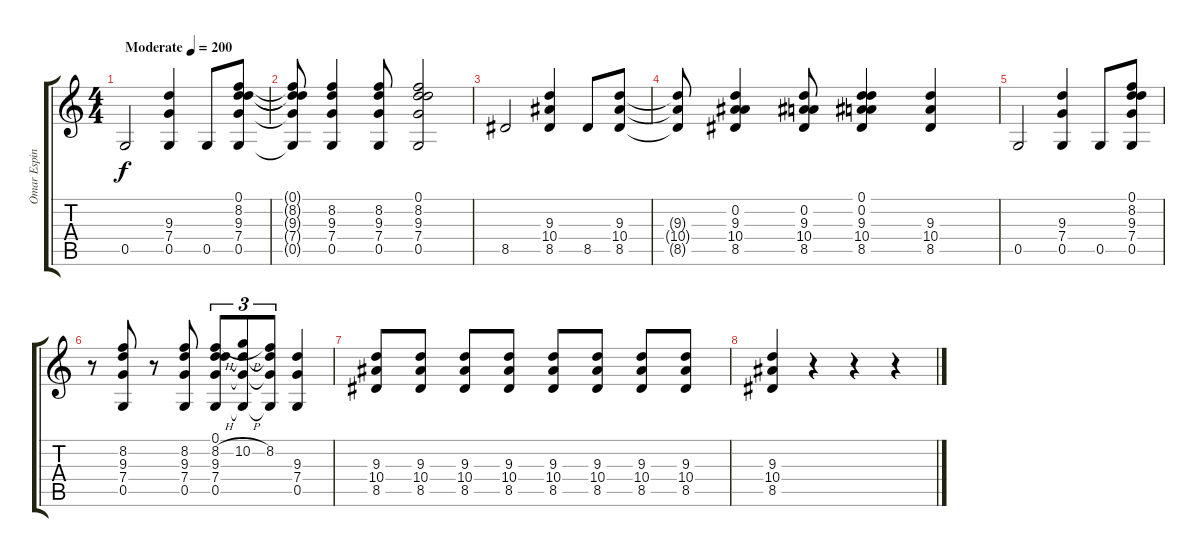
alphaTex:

\track ("Omar Espinosa - Guitar Clean" "Omar Espin") {instrument electricguitarclean}
\staff {score tabs}
\tuning (D4 A3 F3 C3 G2 C2) {hide}
\ts (4 4)
\tempo (200 "Moderate")
\clef g2
\ks c
0.5.2{dy f instrument electricguitarclean} (9.3 7.4 0.5).4 0.5.8 (0.1 8.2 9.3 7.4 0.5).8 |
(0.1{t} 8.2{t} 9.3{t} 7.4{t} 0.5{t}).8 (8.2 9.3 7.4 0.5).4 (8.2 9.3 7.4 0.5).8 (0.1 8.2 9.3 7.4 0.5).2 |
8.5.2 (9.3 10.4 8.5).4 8.5.8 (9.3 10.4 8.5).8 |
(9.3{t} 10.4{t} 8.5{t}).8 (0.2 9.3 10.4 8.5).4 (0.2 9.3 10.4 8.5).8 (0.1 0.2 9.3 10.4 8.5).4 (9.3 10.4 8.5).4 |
0.5.2 (9.3 7.4 0.5).4 0.5.8 (0.1 8.2 9.3 7.4 0.5).8 |
r.8 (8.2 9.3 7.4 0.5).8 r.8 (8.2 9.3 7.4 0.5).8 (0.1 8.2{h} 9.3 7.4 0.5).8{tu (3 2)} (10.2{h} 9.3{t} 7.4{t} 0.5{t}).8{tu (3 2)} (8.2 9.3{t} 7.4{t} 0.5{t}).8{tu (3 2)} (9.3 7.4 0.5).4 |
(9.3 10.4 8.5).8 (9.3 10.4 8.5).8 (9.3 10.4 8.5).8 (9.3 10.4 8.5).8 (9.3 10.4 8.5).8 (9.3 10.4 8.5).8 (9.3 10.4 8.5).8 (9.3 10.4 8.5).8 |
(9.3 10.4 8.5).4 r.4 r.4 r.4
